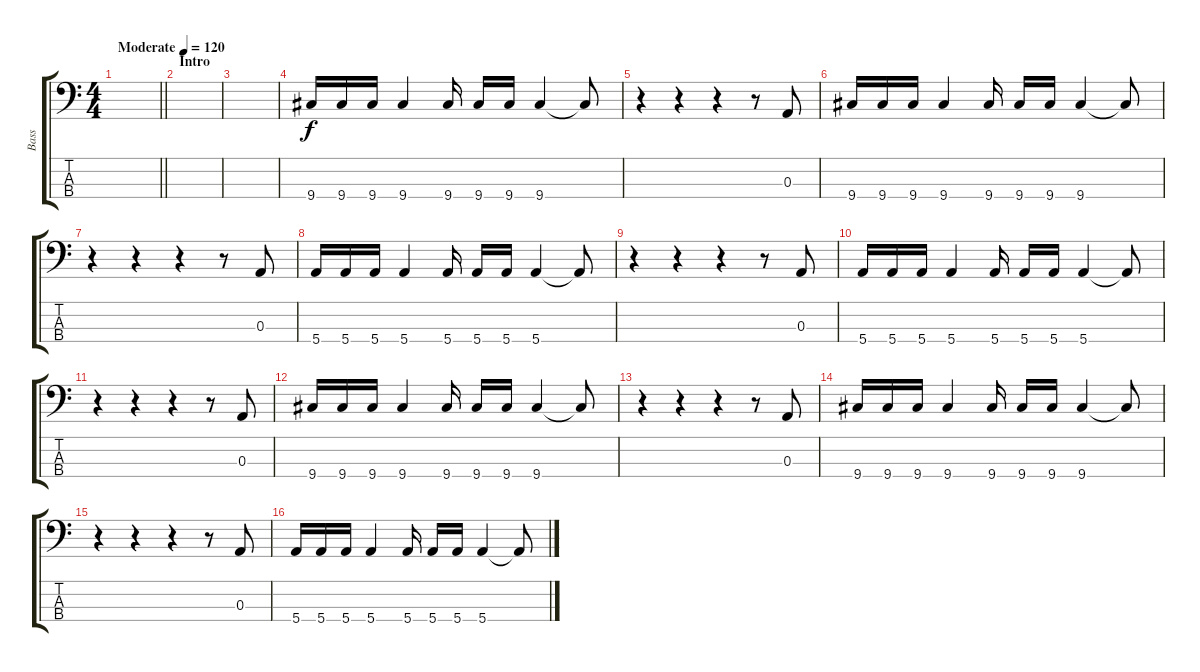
\track ("Bass" "Bass") {instrument synthbass2}
\staff {score tabs}
\tuning (G2 D2 A1 E1) {hide}
\ts (4 4)
\tempo (120 "Moderate")
\clef f4
\barLineRight lightlight
\ks c
|
\section ("" "Intro")
|
|
9.4.16 9.4.16 9.4.16 9.4.4 9.4.16 9.4.16 9.4.16 9.4.4 9.4{t}.8 |
r.4 r.4 r.4 r.8 0.3.8 |
9.4.16 9.4.16 9.4.16 9.4.4 9.4.16 9.4.16 9.4.16 9.4.4 9.4{t}.8 |
r.4 r.4 r.4 r.8 0.3.8 |
5.4.16 5.4.16 5.4.16 5.4.4 5.4.16 5.4.16 5.4.16 5.4.4 5.4{t}.8 |
r.4 r.4 r.4 r.8 0.3.8 |
5.4.16 5.4.16 5.4.16 5.4.4 5.4.16 5.4.16 5.4.16 5.4.4 5.4{t}.8 |
r.4 r.4 r.4 r.8 0.3.8 |
9.4.16 9.4.16 9.4.16 9.4.4 9.4.16 9.4.16 9.4.16 9.4.4 9.4{t}.8 |
r.4 r.4 r.4 r.8 0.3.8 |
9.4.16 9.4.16 9.4.16 9.4.4 9.4.16 9.4.16 9.4.16 9.4.4 9.4{t}.8 |
r.4 r.4 r.4 r.8 0.3.8 |
5.4.16 5.4.16 5.4.16 5.4.4 5.4.16 5.4.16 5.4.16 5.4.4 5.4{t}.8
